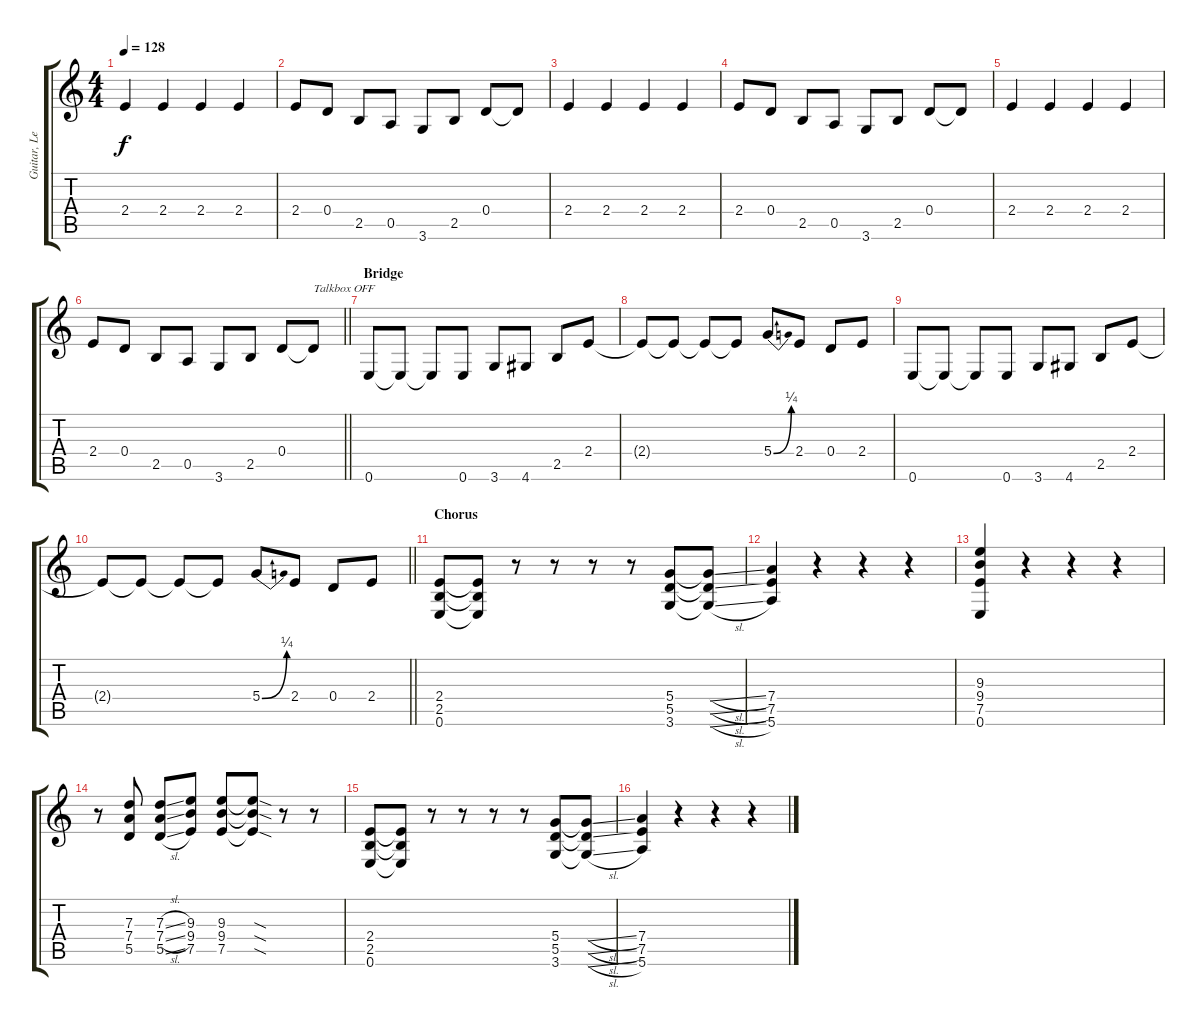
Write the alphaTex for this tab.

\track ("Guitar, Lead" "Guitar, Le") {instrument overdrivenguitar}
\staff {score tabs}
\tuning (E4 B3 G3 D3 A2 E2) {hide}
\ts (4 4)
\tempo 128
\clef g2
\ks c
2.4.4{dy f} 2.4.4 2.4.4 2.4.4 |
2.4.8 0.4.8 2.5.8 0.5.8 3.6.8 2.5.8 0.4.8 0.4{t}.8 |
2.4.4 2.4.4 2.4.4 2.4.4 |
2.4.8 0.4.8 2.5.8 0.5.8 3.6.8 2.5.8 0.4.8 0.4{t}.8 |
2.4.4 2.4.4 2.4.4 2.4.4 |
\barLineRight lightlight
2.4.8 0.4.8 2.5.8 0.5.8 3.6.8 2.5.8 0.4.8 0.4{t}.8{txt "Talkbox OFF"} |
\section ("" "Bridge")
0.6.8{instrument overdrivenguitar} 0.6{t}.8 0.6{t}.8 0.6.8 3.6.8 4.6.8 2.5.8 2.4.8 |
2.4{t}.8 2.4{t}.8 2.4{t}.8 2.4{t}.8 5.4{be (bend 0 0 60 1)}.8 2.4.8 0.4.8 2.4.8 |
0.6.8 0.6{t}.8 0.6{t}.8 0.6.8 3.6.8 4.6.8 2.5.8 2.4.8 |
\barLineRight lightlight
2.4{t}.8 2.4{t}.8 2.4{t}.8 2.4{t}.8 5.4{be (bend 0 0 60 1)}.8 2.4.8 0.4.8 2.4.8 |
\section ("" "Chorus")
(2.4 2.5 0.6).8 (2.4{t} 2.5{t} 0.6{t}).8 r.8 r.8 r.8 r.8 (5.4 5.5 3.6).8 (5.4{sl t} 5.5{sl t} 3.6{sl t}).8 |
(7.4 7.5 5.6).4 r.4 r.4 r.4 |
(9.3 9.4 7.5 0.6).4 r.4 r.4 r.4 |
r.8 (7.3 7.4 5.5).8 (7.3{sl} 7.4{sl} 5.5{sl}).8 (9.3 9.4 7.5).8 (9.3 9.4 7.5).8 (9.3{sod t} 9.4{sod t} 7.5{sod t}).8 r.8 r.8 |
(2.4 2.5 0.6).8 (2.4{t} 2.5{t} 0.6{t}).8 r.8 r.8 r.8 r.8 (5.4 5.5 3.6).8 (5.4{sl t} 5.5{sl t} 3.6{sl t}).8 |
(7.4 7.5 5.6).4 r.4 r.4 r.4
